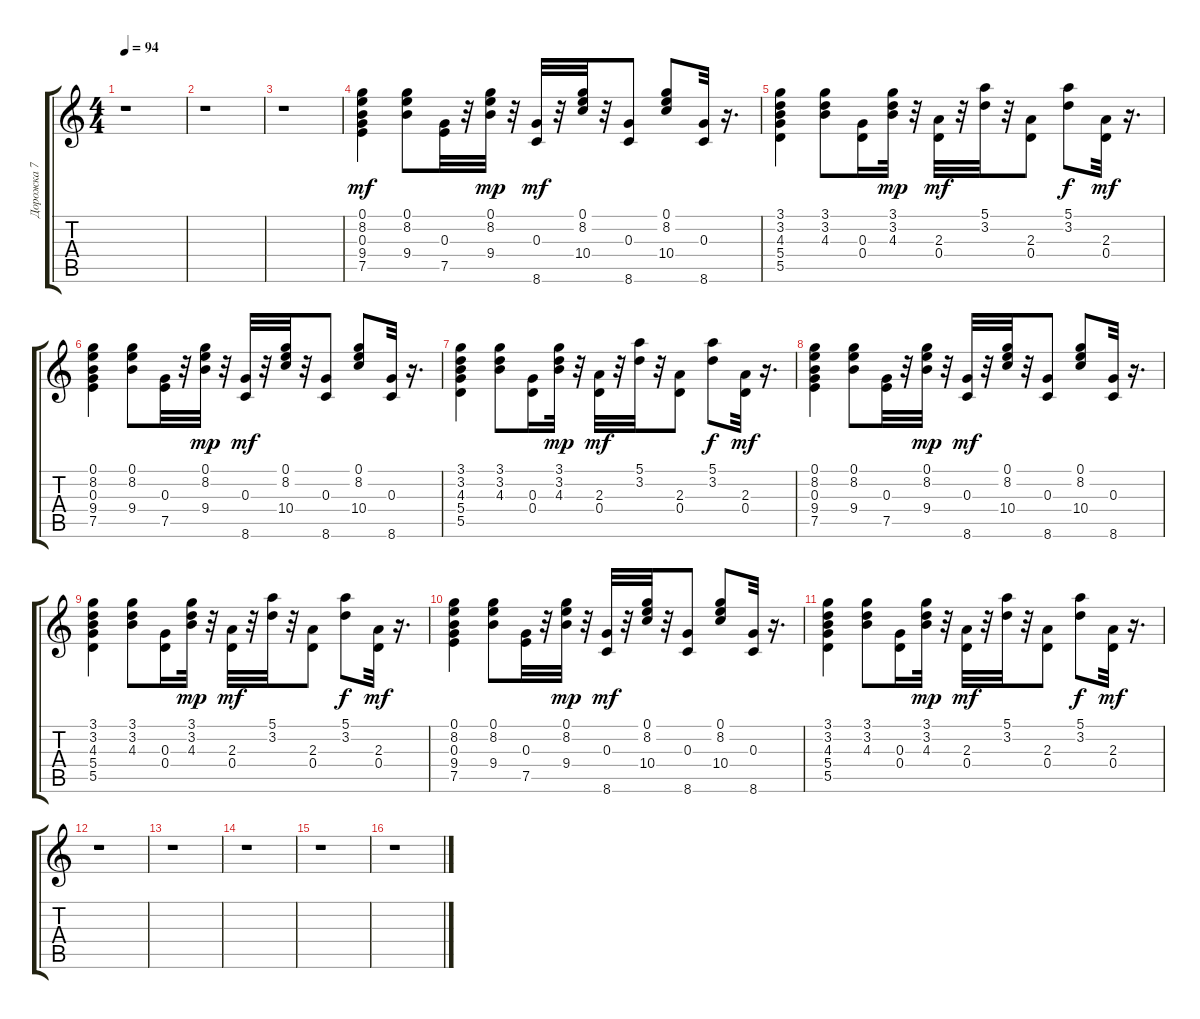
\track ("Дорожка 7" "Дорожка 7") {instrument acousticguitarsteel}
\staff {score tabs}
\tuning (E4 B3 G3 D3 A2 E2) {hide}
\ts (4 4)
\tempo 94
\clef g2
\ks c
r.1{dy mf} |
r.1 |
r.1 |
(0.1 8.2 0.3 9.4 7.5).4 (0.1 8.2 9.4).8 (0.3 7.5).32 r.32 (0.1 8.2 9.4).32{dy mp} r.32 (0.3 8.6).32{dy mf} r.32 (0.1 8.2 10.4).32 r.32 (0.3 8.6).8 (0.1 8.2 10.4).8 (0.3 8.6).32 r.16{d} |
(3.1 3.2 4.3 5.4 5.5).4 (3.1 3.2 4.3).8 (0.3 0.4).16 (3.1 3.2 4.3).32{dy mp} r.32 (2.3 0.4).32{dy mf} r.32 (5.1 3.2).32 r.32 (2.3 0.4).8 (5.1 3.2).8{dy f} (2.3 0.4).32{dy mf} r.16{d} |
(0.1 8.2 0.3 9.4 7.5).4 (0.1 8.2 9.4).8 (0.3 7.5).32 r.32 (0.1 8.2 9.4).32{dy mp} r.32 (0.3 8.6).32{dy mf} r.32 (0.1 8.2 10.4).32 r.32 (0.3 8.6).8 (0.1 8.2 10.4).8 (0.3 8.6).32 r.16{d} |
(3.1 3.2 4.3 5.4 5.5).4 (3.1 3.2 4.3).8 (0.3 0.4).16 (3.1 3.2 4.3).32{dy mp} r.32 (2.3 0.4).32{dy mf} r.32 (5.1 3.2).32 r.32 (2.3 0.4).8 (5.1 3.2).8{dy f} (2.3 0.4).32{dy mf} r.16{d} |
(0.1 8.2 0.3 9.4 7.5).4 (0.1 8.2 9.4).8 (0.3 7.5).32 r.32 (0.1 8.2 9.4).32{dy mp} r.32 (0.3 8.6).32{dy mf} r.32 (0.1 8.2 10.4).32 r.32 (0.3 8.6).8 (0.1 8.2 10.4).8 (0.3 8.6).32 r.16{d} |
(3.1 3.2 4.3 5.4 5.5).4 (3.1 3.2 4.3).8 (0.3 0.4).16 (3.1 3.2 4.3).32{dy mp} r.32 (2.3 0.4).32{dy mf} r.32 (5.1 3.2).32 r.32 (2.3 0.4).8 (5.1 3.2).8{dy f} (2.3 0.4).32{dy mf} r.16{d} |
(0.1 8.2 0.3 9.4 7.5).4 (0.1 8.2 9.4).8 (0.3 7.5).32 r.32 (0.1 8.2 9.4).32{dy mp} r.32 (0.3 8.6).32{dy mf} r.32 (0.1 8.2 10.4).32 r.32 (0.3 8.6).8 (0.1 8.2 10.4).8 (0.3 8.6).32 r.16{d} |
(3.1 3.2 4.3 5.4 5.5).4 (3.1 3.2 4.3).8 (0.3 0.4).16 (3.1 3.2 4.3).32{dy mp} r.32 (2.3 0.4).32{dy mf} r.32 (5.1 3.2).32 r.32 (2.3 0.4).8 (5.1 3.2).8{dy f} (2.3 0.4).32{dy mf} r.16{d} |
r.1 |
r.1 |
r.1 |
r.1 |
r.1
